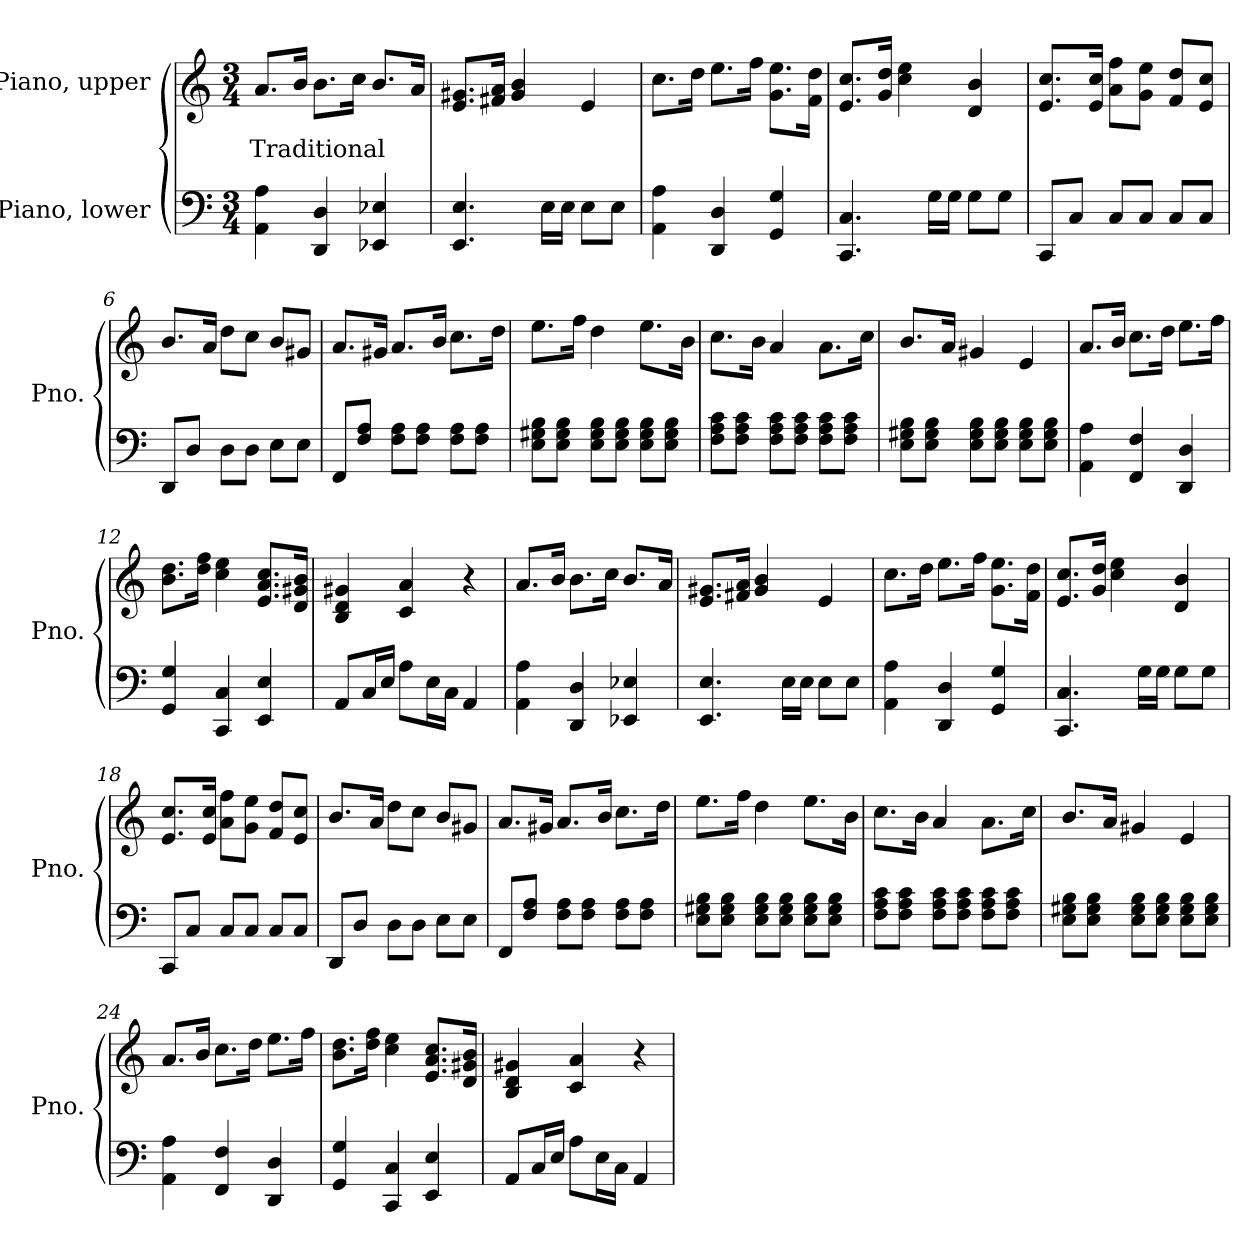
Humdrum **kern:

**kern	**kern	**text
*part2	*part1	*part1
*staff2	*staff1	*staff1
*I"Piano, lower	*I"Piano, upper	*
*I'Pno.	*I'Pno.	*
*clefF4	*clefG2	*
*k[]	*k[]	*
*M3/4	*M3/4	*
*MM100	*MM100	*
=1	=1	=1
!	!	!LO:LY:b
4AA\ 4A\	8.a/L	Traditional
.	16b/Jk	.
4DD/ 4D/	8.b\L	.
.	16cc\Jk	.
4EE-X/ 4E-X/	8.b/L	.
.	16a/Jk	.
=2	=2	=2
4.EE/ 4.E/	8.e/ 8.g#X/L	.
.	16f#X/ 16a/Jk	.
.	4g#/ 4b/	.
16E\LL	.	.
16E\JJ	.	.
8E\L	4e/	.
8E\J	.	.
=3	=3	=3
4AA\ 4A\	8.cc\L	.
.	16dd\Jk	.
4DD/ 4D/	8.ee\L	.
.	16ff\Jk	.
4GG/ 4G/	8.g\ 8.ee\L	.
.	16f\ 16dd\Jk	.
=4	=4	=4
4.CC/ 4.C/	8.e/ 8.cc/L	.
.	16g/ 16dd/Jk	.
.	4cc\ 4ee\	.
16G\LL	.	.
16G\JJ	.	.
8G\L	4d/ 4b/	.
8G\J	.	.
!!LO:LB:g=z
=5	=5	=5
8CC/L	8.e/ 8.cc/L	.
8C/J	.	.
.	16e/ 16cc/Jk	.
8C/L	8a\ 8ff\L	.
8C/J	8g\ 8ee\J	.
8C/L	8f/ 8dd/L	.
8C/J	8e/ 8cc/J	.
=6	=6	=6
8DD/L	8.b/L	.
8D/J	.	.
.	16a/Jk	.
8D\L	8dd\L	.
8D\J	8cc\J	.
8E\L	8b/L	.
8E\J	8g#X/J	.
=7	=7	=7
8FF/L	8.a/L	.
8F/ 8A/J	.	.
.	16g#X/Jk	.
8F\ 8A\L	8.a/L	.
8F\ 8A\J	.	.
.	16b/Jk	.
8F\ 8A\L	8.cc\L	.
8F\ 8A\J	.	.
.	16dd\Jk	.
=8	=8	=8
8E\ 8G#X\ 8B\L	8.ee\L	.
8E\ 8G#\ 8B\J	.	.
.	16ff\Jk	.
8E\ 8G#\ 8B\L	4dd\	.
8E\ 8G#\ 8B\J	.	.
8E\ 8G#\ 8B\L	8.ee\L	.
8E\ 8G#\ 8B\J	.	.
.	16b\Jk	.
=9	=9	=9
8F\ 8A\ 8c\L	8.cc\L	.
8F\ 8A\ 8c\J	.	.
.	16b\Jk	.
8F\ 8A\ 8c\L	4a/	.
8F\ 8A\ 8c\J	.	.
8F\ 8A\ 8c\L	8.a\L	.
8F\ 8A\ 8c\J	.	.
.	16cc\Jk	.
!!LO:LB:g=z
=10	=10	=10
8E\ 8G#X\ 8B\L	8.b/L	.
8E\ 8G#\ 8B\J	.	.
.	16a/Jk	.
8E\ 8G#\ 8B\L	4g#X/	.
8E\ 8G#\ 8B\J	.	.
8E\ 8G#\ 8B\L	4e/	.
8E\ 8G#\ 8B\J	.	.
=11	=11	=11
4AA\ 4A\	8.a/L	.
.	16b/Jk	.
4FF/ 4F/	8.cc\L	.
.	16dd\Jk	.
4DD/ 4D/	8.ee\L	.
.	16ff\Jk	.
=12	=12	=12
4GG/ 4G/	8.b\ 8.dd\L	.
.	16dd\ 16ff\Jk	.
4CC/ 4C/	4cc\ 4ee\	.
4EE/ 4E/	8.e/ 8.a/ 8.cc/L	.
.	16d/ 16g#X/ 16b/Jk	.
=13	=13	=13
8AA/L	4B/ 4d/ 4g#X/	.
16C/L	.	.
16E/JJ	.	.
8A\L	4c/ 4a/	.
16E\L	.	.
16C\JJ	.	.
4AA/	4r	.
=14	=14	=14
4AA\ 4A\	8.a/L	.
.	16b/Jk	.
4DD/ 4D/	8.b\L	.
.	16cc\Jk	.
4EE-X/ 4E-X/	8.b/L	.
.	16a/Jk	.
!!LO:LB:g=z
=15	=15	=15
4.EE/ 4.E/	8.e/ 8.g#X/L	.
.	16f#X/ 16a/Jk	.
.	4g#/ 4b/	.
16E\LL	.	.
16E\JJ	.	.
8E\L	4e/	.
8E\J	.	.
=16	=16	=16
4AA\ 4A\	8.cc\L	.
.	16dd\Jk	.
4DD/ 4D/	8.ee\L	.
.	16ff\Jk	.
4GG/ 4G/	8.g\ 8.ee\L	.
.	16f\ 16dd\Jk	.
=17	=17	=17
4.CC/ 4.C/	8.e/ 8.cc/L	.
.	16g/ 16dd/Jk	.
.	4cc\ 4ee\	.
16G\LL	.	.
16G\JJ	.	.
8G\L	4d/ 4b/	.
8G\J	.	.
=18	=18	=18
8CC/L	8.e/ 8.cc/L	.
8C/J	.	.
.	16e/ 16cc/Jk	.
8C/L	8a\ 8ff\L	.
8C/J	8g\ 8ee\J	.
8C/L	8f/ 8dd/L	.
8C/J	8e/ 8cc/J	.
=19	=19	=19
8DD/L	8.b/L	.
8D/J	.	.
.	16a/Jk	.
8D\L	8dd\L	.
8D\J	8cc\J	.
8E\L	8b/L	.
8E\J	8g#X/J	.
!!LO:LB:g=z
=20	=20	=20
8FF/L	8.a/L	.
8F/ 8A/J	.	.
.	16g#X/Jk	.
8F\ 8A\L	8.a/L	.
8F\ 8A\J	.	.
.	16b/Jk	.
8F\ 8A\L	8.cc\L	.
8F\ 8A\J	.	.
.	16dd\Jk	.
=21	=21	=21
8E\ 8G#X\ 8B\L	8.ee\L	.
8E\ 8G#\ 8B\J	.	.
.	16ff\Jk	.
8E\ 8G#\ 8B\L	4dd\	.
8E\ 8G#\ 8B\J	.	.
8E\ 8G#\ 8B\L	8.ee\L	.
8E\ 8G#\ 8B\J	.	.
.	16b\Jk	.
=22	=22	=22
8F\ 8A\ 8c\L	8.cc\L	.
8F\ 8A\ 8c\J	.	.
.	16b\Jk	.
8F\ 8A\ 8c\L	4a/	.
8F\ 8A\ 8c\J	.	.
8F\ 8A\ 8c\L	8.a\L	.
8F\ 8A\ 8c\J	.	.
.	16cc\Jk	.
=23	=23	=23
8E\ 8G#X\ 8B\L	8.b/L	.
8E\ 8G#\ 8B\J	.	.
.	16a/Jk	.
8E\ 8G#\ 8B\L	4g#X/	.
8E\ 8G#\ 8B\J	.	.
8E\ 8G#\ 8B\L	4e/	.
8E\ 8G#\ 8B\J	.	.
=24	=24	=24
4AA\ 4A\	8.a/L	.
.	16b/Jk	.
4FF/ 4F/	8.cc\L	.
.	16dd\Jk	.
4DD/ 4D/	8.ee\L	.
.	16ff\Jk	.
!!LO:LB:g=z
=25	=25	=25
4GG/ 4G/	8.b\ 8.dd\L	.
.	16dd\ 16ff\Jk	.
4CC/ 4C/	4cc\ 4ee\	.
4EE/ 4E/	8.e/ 8.a/ 8.cc/L	.
.	16d/ 16g#X/ 16b/Jk	.
=26	=26	=26
8AA/L	4B/ 4d/ 4g#X/	.
16C/L	.	.
16E/JJ	.	.
8A\L	4c/ 4a/	.
16E\L	.	.
16C\JJ	.	.
4AA/	4r	.
=	=	=
*-	*-	*-
